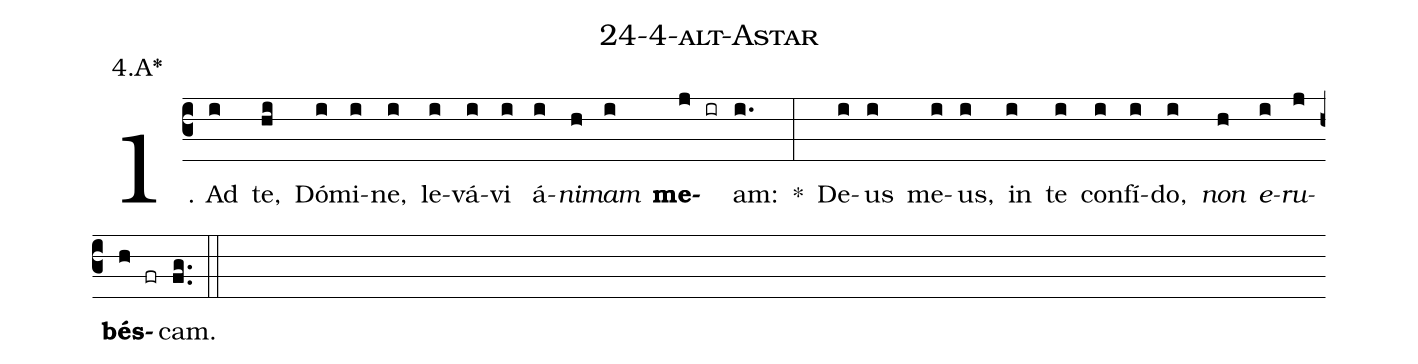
name: 24-4-alt-Astar;
annotation: 4.A*;
%%
(c3)1. Ad(i) te,(hi) Dó(i)mi(i)ne,(i) le(i)vá(i)vi(i) á(i)<i>ni</i>(h)<i>mam</i>(i) <b>me</b>(j ir)am:(i.) *(:) De(i)us(i) me(i)us,(i) in(i) te(i) con(i)fí(i)do,(i) <i>non</i>(h) <i>e</i>(i)<i>ru</i>(j)<b>bés</b>(h fr)cam.(fg..) (::)
